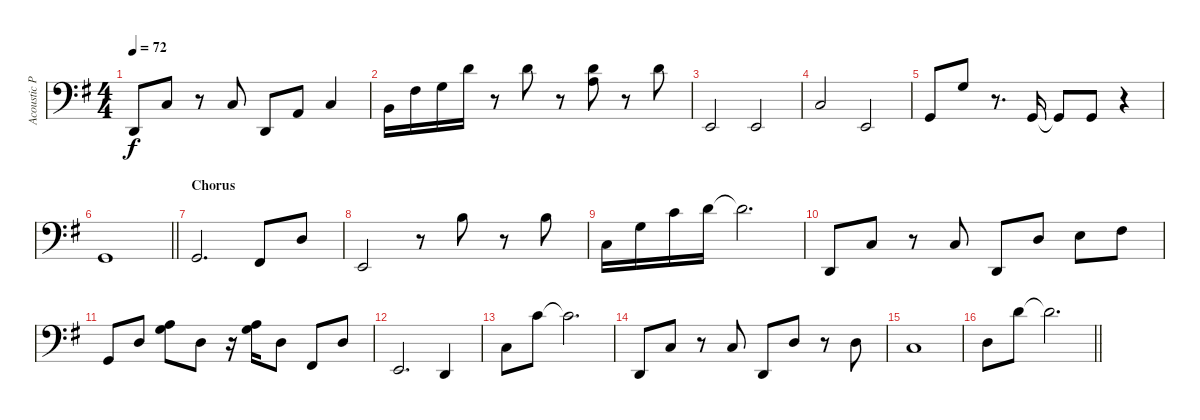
\track ("Acoustic Piano (Staff 2)" "Acoustic P") {instrument acousticgrandpiano}
\staff {score}
\tuning (E4 B3 G3 D3 A2 E2 B1) {hide}
\ts (4 4)
\tempo 72
\clef f4
\ks g
3.7.8{dy f} 3.5.8 r.8 3.5.8 3.7.8 0.5.8 3.5.4 |
2.5.16 4.4.16 0.3.16 3.2.16 r.8 3.2.8 r.8 (3.2 2.3).8 r.8 3.2.8 |
0.6.2 0.6.2 |
3.5.2 0.6.2 |
3.6.8 0.3.8 r.8{d} 3.6.16 3.6{t}.8 3.6.8 r.4 |
\barLineRight lightlight
3.6.1 |
\section ("" "Chorus")
3.6.2{d} 2.6.8 0.4.8 |
0.6.2 r.8 0.2.8 r.8 0.2.8 |
3.5.16 0.3.16 1.2.16 3.2.16 3.2{t}.2{d} |
3.7.8 3.5.8 r.8 3.5.8 3.7.8 0.4.8 2.4.8 4.4.8 |
3.6.8 0.4.8 (0.3 7.4).8 0.4.8 r.16 (0.3 7.4).16 0.4.8 2.6.8 0.4.8 |
0.6.2{d} 3.7.4 |
3.5.8 1.2.8 1.2{t}.2{d} |
3.7.8 3.5.8 r.8 3.5.8 3.7.8 0.4.8 r.8 0.4.8 |
3.5.1 |
\barLineRight lightlight
0.4.8 3.2.8 3.2{t}.2{d}
